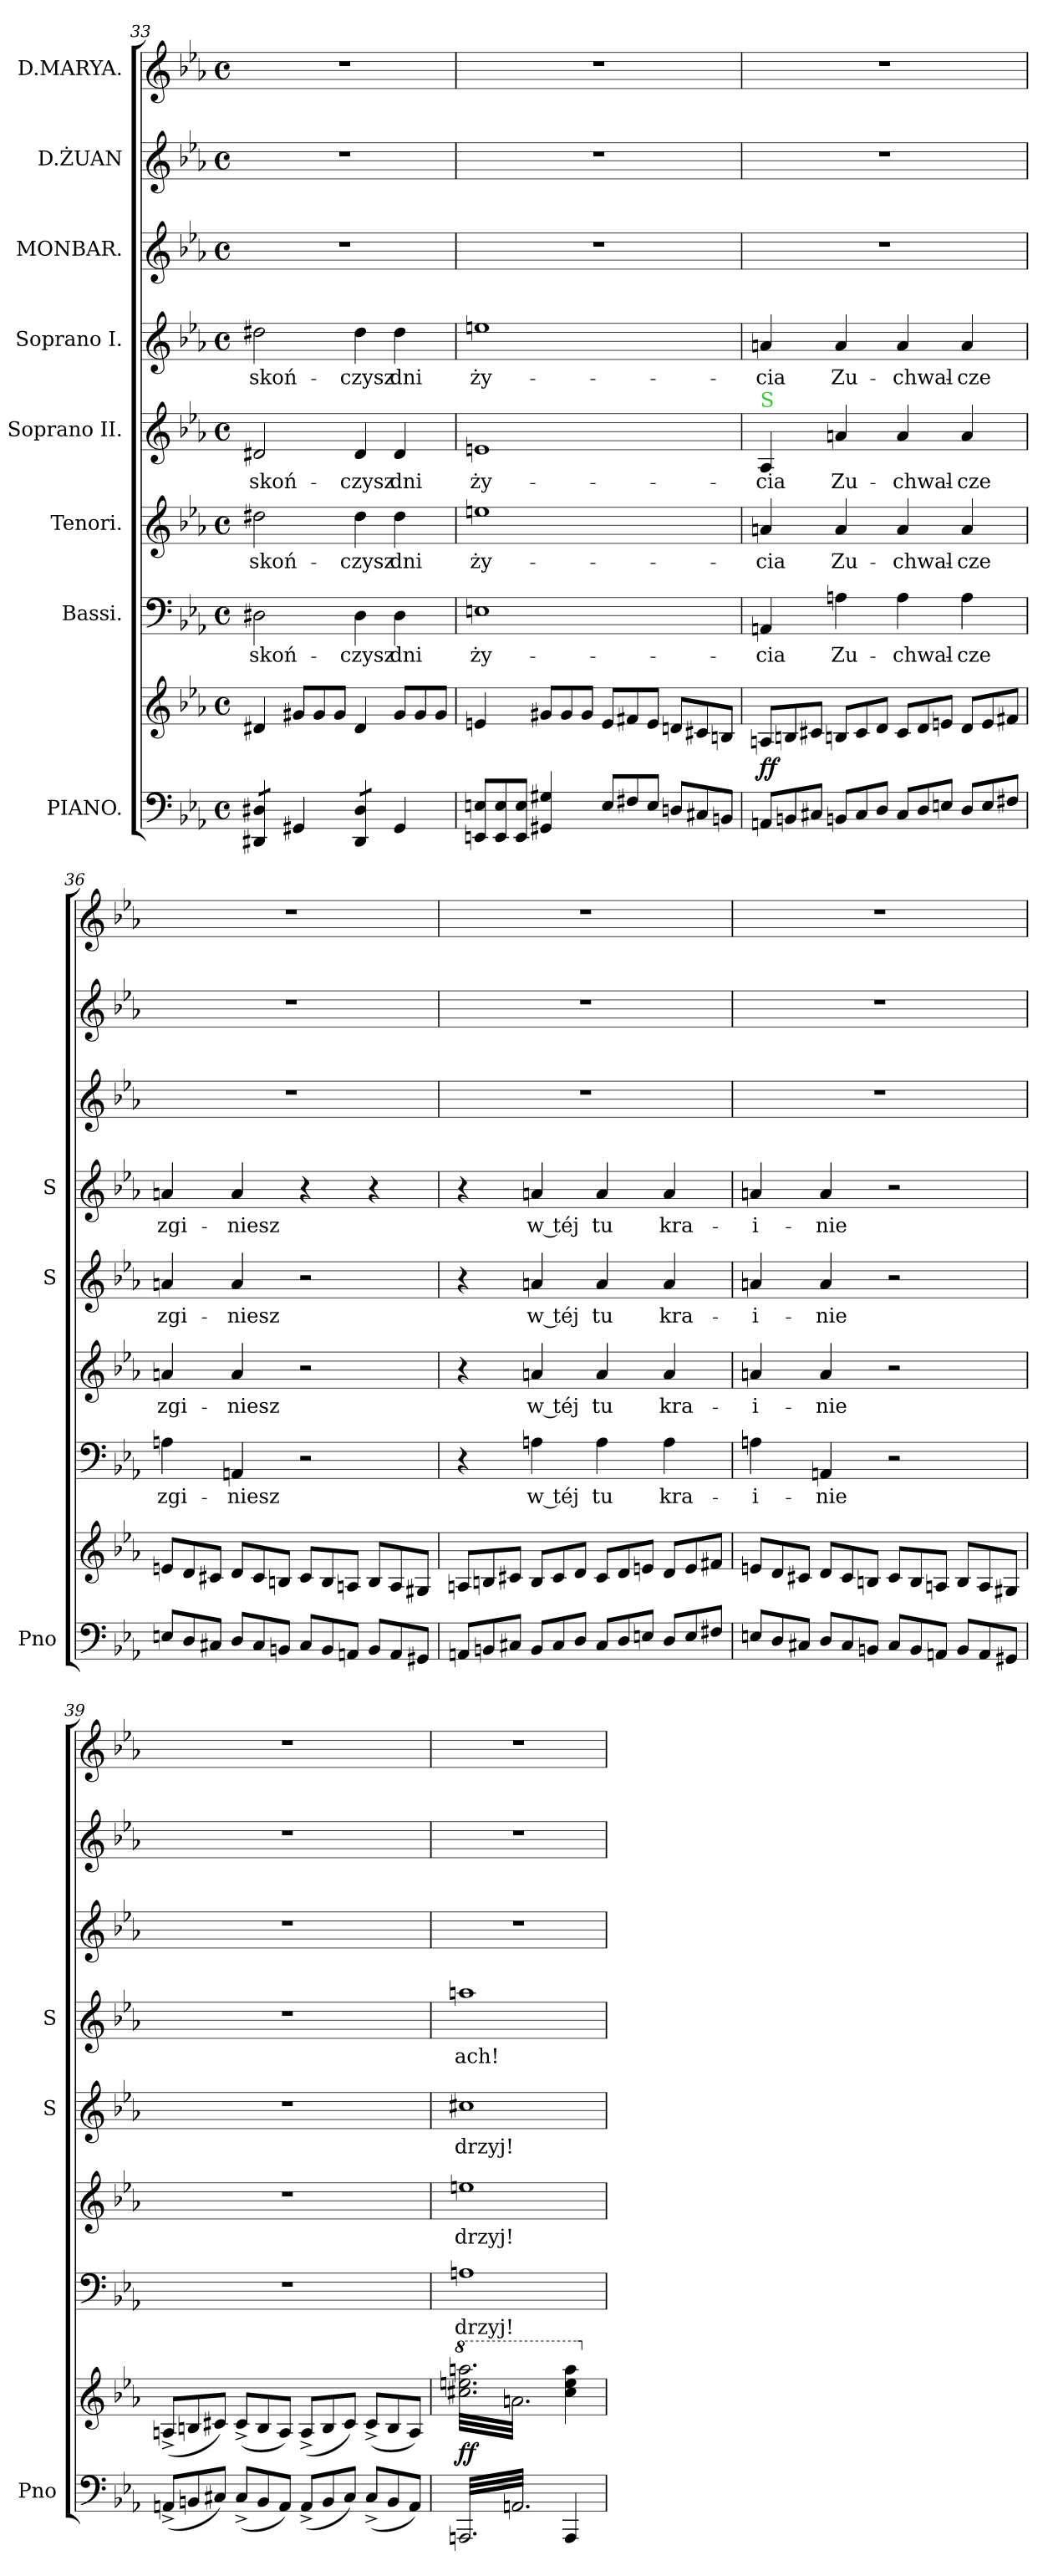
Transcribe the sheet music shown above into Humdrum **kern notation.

**kern	**kern	**dynam	**kern	**text	**kern	**text	**kern	**text	**kern	**text	**kern	**kern	**kern
*part8	*part8	*part8	*part7	*part7	*part6	*part6	*part5	*part5	*part4	*part4	*part3	*part2	*part1
*staff9	*staff8	*staff8/9	*staff7	*staff7	*staff6	*staff6	*staff5	*staff5	*staff4	*staff4	*staff3	*staff2	*staff1
*I"PIANO.	*	*	*I"Bassi.	*	*I"Tenori.	*	*I"Soprano II.	*	*I"Soprano I.	*	*I"MONBAR.	*I"D.ŻUAN	*I"D.MARYA.
*I'Pno	*	*	*	*	*	*	*I'S	*	*I'S	*	*	*	*
*clefF4	*clefG2	*	*clefF4	*	*clefG2	*	*clefG2	*	*clefG2	*	*clefG2	*clefG2	*clefG2
*	*	*	*	*	*ITrd8c12	*	*	*	*	*	*	*ITrd8c12	*
*k[b-e-a-]	*k[b-e-a-]	*	*k[b-e-a-]	*	*k[b-e-a-]	*	*k[b-e-a-]	*	*k[b-e-a-]	*	*k[b-e-a-]	*k[b-e-a-]	*k[b-e-a-]
*E-:	*E-:	*	*E-:	*	*E-:	*	*E-:	*	*E-:	*	*E-:	*E-:	*E-:
*M4/4	*M4/4	*	*M4/4	*	*M4/4	*	*M4/4	*	*M4/4	*	*M4/4	*M4/4	*M4/4
*met(c)	*met(c)	*	*met(c)	*	*met(c)	*	*met(c)	*	*met(c)	*	*met(c)	*met(c)	*met(c)
=33	=33	=33	=33	=33	=33	=33	=33	=33	=33	=33	=33	=33	=33
!LO:TX:a:Bi:color=crimson:t=⚠	!	!	!	!	!	!	!	!	!	!	!	!	!
*tremolo	*	*	*	*	*	*	*	*	*	*	*	*	*
8DD#X/ 8D#X/L	4d#X/	.	2D#X\	skoń-	2d#X\	skoń-	2d#X/	skoń-	2dd#X\	skoń-	1r	1r	1r
8DD#X/ 8D#X/J	.	.	.	.	.	.	.	.	.	.	.	.	.
*Xtremolo	*	*	*	*	*	*	*	*	*	*	*	*	*
*	*Xtuplet	*	*	*	*	*	*	*	*	*	*	*	*
4GG#X/	12g#X/L	.	.	.	.	.	.	.	.	.	.	.	.
.	12g#/	.	.	.	.	.	.	.	.	.	.	.	.
.	12g#/J	.	.	.	.	.	.	.	.	.	.	.	.
!LO:TX:a:Bi:color=crimson:t=⚠	!	!	!	!	!	!	!	!	!	!	!	!	!
*tremolo	*	*	*	*	*	*	*	*	*	*	*	*	*
8DD#/ 8D#/L	4d#/	.	4D#\	-czysz	4d#\	-czysz	4d#/	-czysz	4dd#\	-czysz	.	.	.
8DD#/ 8D#/J	.	.	.	.	.	.	.	.	.	.	.	.	.
*Xtremolo	*	*	*	*	*	*	*	*	*	*	*	*	*
4GG#/	12g#/L	.	4D#\	dni	4d#\	dni	4d#/	dni	4dd#\	dni	.	.	.
.	12g#/	.	.	.	.	.	.	.	.	.	.	.	.
.	12g#/J	.	.	.	.	.	.	.	.	.	.	.	.
=34	=34	=34	=34	=34	=34	=34	=34	=34	=34	=34	=34	=34	=34
*Xtuplet	*	*	*	*	*	*	*	*	*	*	*	*	*
12EEn/ 12En/L	4en/	.	1En	ży-	1en	ży-	1en	ży-	1een	ży-	1r	1r	1r
12EE/ 12E/	.	.	.	.	.	.	.	.	.	.	.	.	.
12EE/ 12E/J	.	.	.	.	.	.	.	.	.	.	.	.	.
4GG#X/ 4G#X/	12g#X/L	.	.	.	.	.	.	.	.	.	.	.	.
.	12g#/	.	.	.	.	.	.	.	.	.	.	.	.
.	12g#/J	.	.	.	.	.	.	.	.	.	.	.	.
12E/L	12e/L	.	.	.	.	.	.	.	.	.	.	.	.
12F#X/	12f#X/	.	.	.	.	.	.	.	.	.	.	.	.
12E/J	12e/J	.	.	.	.	.	.	.	.	.	.	.	.
12Dn/L	12dn/L	.	.	.	.	.	.	.	.	.	.	.	.
12C#X/	12c#X/	.	.	.	.	.	.	.	.	.	.	.	.
12BBn/J	12Bn/J	.	.	.	.	.	.	.	.	.	.	.	.
=35	=35	=35	=35	=35	=35	=35	=35	=35	=35	=35	=35	=35	=35
!	!	!	!	!	!	!	!LO:TX:a:color=limegreen:t=S	!	!	!	!	!	!
12AAn/L	12An/L	ff	4AAn/	-cia	4An/	-cia	4A-/	-cia	4an/	-cia	1r	1r	1r
12BBn/	12Bn/	.	.	.	.	.	.	.	.	.	.	.	.
12C#X/J	12c#X/J	.	.	.	.	.	.	.	.	.	.	.	.
12BBn/L	12Bn/L	.	4An\	Zu-	4A/	Zu-	4an/	Zu-	4a/	Zu-	.	.	.
12C#/	12c#/	.	.	.	.	.	.	.	.	.	.	.	.
12D/J	12d/J	.	.	.	.	.	.	.	.	.	.	.	.
12C#/L	12c#/L	.	4A\	-chwal-	4A/	-chwal-	4a/	-chwal-	4a/	-chwal-	.	.	.
12D/	12d/	.	.	.	.	.	.	.	.	.	.	.	.
12En/J	12en/J	.	.	.	.	.	.	.	.	.	.	.	.
12D/L	12d/L	.	4A\	-cze	4A/	-cze	4a/	-cze	4a/	-cze	.	.	.
12E/	12e/	.	.	.	.	.	.	.	.	.	.	.	.
12F#X/J	12f#X/J	.	.	.	.	.	.	.	.	.	.	.	.
=36	=36	=36	=36	=36	=36	=36	=36	=36	=36	=36	=36	=36	=36
12En/L	12en/L	.	4An\	zgi-	4An/	zgi-	4an/	zgi-	4an/	zgi-	1r	1r	1r
12D/	12d/	.	.	.	.	.	.	.	.	.	.	.	.
12C#X/J	12c#X/J	.	.	.	.	.	.	.	.	.	.	.	.
12D/L	12d/L	.	4AAn/	-niesz	4A/	-niesz	4a/	-niesz	4a/	-niesz	.	.	.
12C#/	12c#/	.	.	.	.	.	.	.	.	.	.	.	.
12BBn/J	12Bn/J	.	.	.	.	.	.	.	.	.	.	.	.
12C#/L	12c#/L	.	2r	.	2r	.	2r	.	4r	.	.	.	.
12BB/	12B/	.	.	.	.	.	.	.	.	.	.	.	.
12AAn/J	12An/J	.	.	.	.	.	.	.	.	.	.	.	.
12BB/L	12B/L	.	.	.	.	.	.	.	4r	.	.	.	.
12AA/	12A/	.	.	.	.	.	.	.	.	.	.	.	.
12GG#X/J	12G#X/J	.	.	.	.	.	.	.	.	.	.	.	.
=37	=37	=37	=37	=37	=37	=37	=37	=37	=37	=37	=37	=37	=37
12AAn/L	12An/L	.	4r	.	4r	.	4r	.	4r	.	1r	1r	1r
12BBn/	12Bn/	.	.	.	.	.	.	.	.	.	.	.	.
12C#X/J	12c#X/J	.	.	.	.	.	.	.	.	.	.	.	.
12BB/L	12B/L	.	4An\	w téj	4An/	w téj	4an/	w téj	4an/	w téj	.	.	.
12C#/	12c#/	.	.	.	.	.	.	.	.	.	.	.	.
12D/J	12d/J	.	.	.	.	.	.	.	.	.	.	.	.
12C#/L	12c#/L	.	4A\	tu	4A/	tu	4a/	tu	4a/	tu	.	.	.
12D/	12d/	.	.	.	.	.	.	.	.	.	.	.	.
12En/J	12en/J	.	.	.	.	.	.	.	.	.	.	.	.
12D/L	12d/L	.	4A\	kra-	4A/	kra-	4a/	kra-	4a/	kra-	.	.	.
12E/	12e/	.	.	.	.	.	.	.	.	.	.	.	.
12F#X/J	12f#X/J	.	.	.	.	.	.	.	.	.	.	.	.
=38	=38	=38	=38	=38	=38	=38	=38	=38	=38	=38	=38	=38	=38
12En/L	12en/L	.	4An\	-i-	4An/	-i-	4an/	-i-	4an/	-i-	1r	1r	1r
12D/	12d/	.	.	.	.	.	.	.	.	.	.	.	.
12C#X/J	12c#X/J	.	.	.	.	.	.	.	.	.	.	.	.
12D/L	12d/L	.	4AAn/	-nie	4A/	-nie	4a/	-nie	4a/	-nie	.	.	.
12C#/	12c#/	.	.	.	.	.	.	.	.	.	.	.	.
12BBn/J	12Bn/J	.	.	.	.	.	.	.	.	.	.	.	.
12C#/L	12c#/L	.	2r	.	2r	.	2r	.	2r	.	.	.	.
12BB/	12B/	.	.	.	.	.	.	.	.	.	.	.	.
12AAn/J	12An/J	.	.	.	.	.	.	.	.	.	.	.	.
12BB/L	12B/L	.	.	.	.	.	.	.	.	.	.	.	.
12AA/	12A/	.	.	.	.	.	.	.	.	.	.	.	.
12GG#X/J	12G#X/J	.	.	.	.	.	.	.	.	.	.	.	.
=39	=39	=39	=39	=39	=39	=39	=39	=39	=39	=39	=39	=39	=39
(12AAn^>/L	(12An^>/L	.	1r	.	1r	.	1r	.	1r	.	1r	1r	1r
12BBn/	12Bn/	.	.	.	.	.	.	.	.	.	.	.	.
12C#X/J)	12c#X/J)	.	.	.	.	.	.	.	.	.	.	.	.
(12C#^>/L	(12c#^>/L	.	.	.	.	.	.	.	.	.	.	.	.
12BB/	12B/	.	.	.	.	.	.	.	.	.	.	.	.
12AA/J)	12A/J)	.	.	.	.	.	.	.	.	.	.	.	.
(12AA^>/L	(12A^>/L	.	.	.	.	.	.	.	.	.	.	.	.
12BB/	12B/	.	.	.	.	.	.	.	.	.	.	.	.
12C#/J)	12c#/J)	.	.	.	.	.	.	.	.	.	.	.	.
(12C#^>/L	(12c#^>/L	.	.	.	.	.	.	.	.	.	.	.	.
12BB/	12B/	.	.	.	.	.	.	.	.	.	.	.	.
12AA/J)	12A/J)	.	.	.	.	.	.	.	.	.	.	.	.
=40	=40	=40	=40	=40	=40	=40	=40	=40	=40	=40	=40	=40	=40
*	*8va	*	*	*	*	*	*	*	*	*	*	*	*
!	!LO:TX:a:i:t=trem.	!	!	!	!	!	!	!	!	!	!	!	!
*tremolo	*	*	*	*	*	*	*	*	*	*	*	*	*
*	*tremolo	*	*	*	*	*	*	*	*	*	*	*	*
32AAAn/LLL	32ccc#X\ 32eeen\ 32aaan\LLL	ff	1An	drzyj!	1en	drzyj!	1cc#X	drzyj!	1aan	ach!	1r	1r	1r
32AAn/	32aan\	.	.	.	.	.	.	.	.	.	.	.	.
32AAAn/	32ccc#X\ 32eeen\ 32aaan\	.	.	.	.	.	.	.	.	.	.	.	.
32AAn/	32aan\	.	.	.	.	.	.	.	.	.	.	.	.
32AAAn/	32ccc#X\ 32eeen\ 32aaan\	.	.	.	.	.	.	.	.	.	.	.	.
32AAn/	32aan\	.	.	.	.	.	.	.	.	.	.	.	.
32AAAn/	32ccc#X\ 32eeen\ 32aaan\	.	.	.	.	.	.	.	.	.	.	.	.
32AAn/	32aan\	.	.	.	.	.	.	.	.	.	.	.	.
32AAAn/	32ccc#X\ 32eeen\ 32aaan\	.	.	.	.	.	.	.	.	.	.	.	.
32AAn/	32aan\	.	.	.	.	.	.	.	.	.	.	.	.
32AAAn/	32ccc#X\ 32eeen\ 32aaan\	.	.	.	.	.	.	.	.	.	.	.	.
32AAn/	32aan\	.	.	.	.	.	.	.	.	.	.	.	.
32AAAn/	32ccc#X\ 32eeen\ 32aaan\	.	.	.	.	.	.	.	.	.	.	.	.
32AAn/	32aan\	.	.	.	.	.	.	.	.	.	.	.	.
32AAAn/	32ccc#X\ 32eeen\ 32aaan\	.	.	.	.	.	.	.	.	.	.	.	.
32AAn/	32aan\	.	.	.	.	.	.	.	.	.	.	.	.
32AAAn/	32ccc#X\ 32eeen\ 32aaan\	.	.	.	.	.	.	.	.	.	.	.	.
32AAn/	32aan\	.	.	.	.	.	.	.	.	.	.	.	.
32AAAn/	32ccc#X\ 32eeen\ 32aaan\	.	.	.	.	.	.	.	.	.	.	.	.
32AAn/	32aan\	.	.	.	.	.	.	.	.	.	.	.	.
32AAAn/	32ccc#X\ 32eeen\ 32aaan\	.	.	.	.	.	.	.	.	.	.	.	.
32AAn/	32aan\	.	.	.	.	.	.	.	.	.	.	.	.
32AAAn/	32ccc#X\ 32eeen\ 32aaan\	.	.	.	.	.	.	.	.	.	.	.	.
32AAn/JJJ	32aan\JJJ	.	.	.	.	.	.	.	.	.	.	.	.
*	*Xtremolo	*	*	*	*	*	*	*	*	*	*	*	*
*Xtremolo	*	*	*	*	*	*	*	*	*	*	*	*	*
4AAA/	4ccc#\ 4eee\ 4aaa\	.	.	.	.	.	.	.	.	.	.	.	.
.	.	.	.	.	.	.	.	.	.	.	.	.	.
.	.	.	.	.	.	.	.	.	.	.	.	.	.
.	.	.	.	.	.	.	.	.	.	.	.	.	.
.	.	.	.	.	.	.	.	.	.	.	.	.	.
.	.	.	.	.	.	.	.	.	.	.	.	.	.
.	.	.	.	.	.	.	.	.	.	.	.	.	.
.	.	.	.	.	.	.	.	.	.	.	.	.	.
.	.	.	.	.	.	.	.	.	.	.	.	.	.
.	.	.	.	.	.	.	.	.	.	.	.	.	.
.	.	.	.	.	.	.	.	.	.	.	.	.	.
.	.	.	.	.	.	.	.	.	.	.	.	.	.
*	*X8va	*	*	*	*	*	*	*	*	*	*	*	*
=	=	=	=	=	=	=	=	=	=	=	=	=	=
*-	*-	*-	*-	*-	*-	*-	*-	*-	*-	*-	*-	*-	*-
